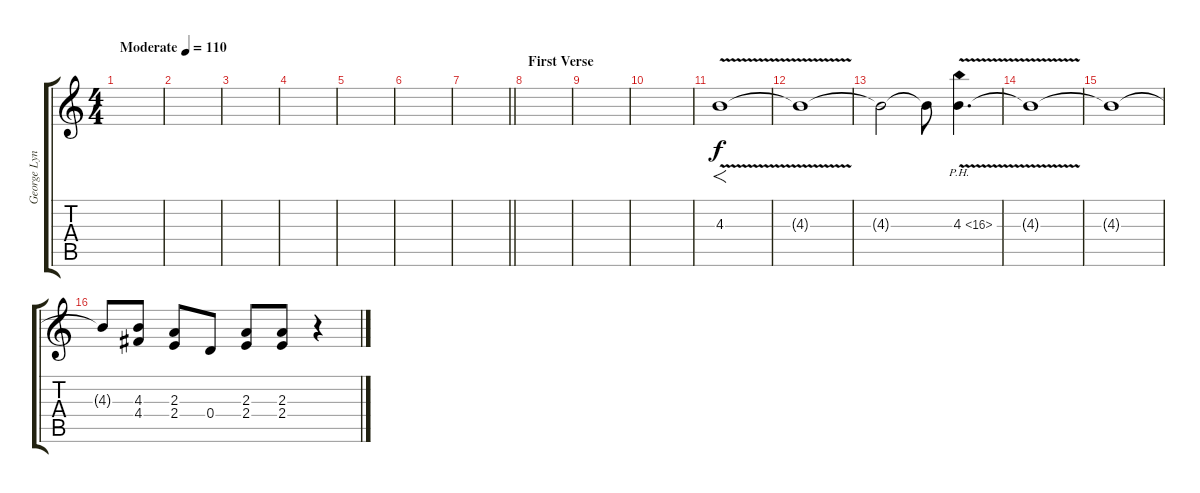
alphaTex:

\track ("George Lynch Lead" "George Lyn") {instrument distortionguitar}
\staff {score tabs}
\tuning (E4 B3 G3 D3 A2 E2) {hide}
\ts (4 4)
\tempo (110 "Moderate")
\clef g2
\ks c
|
|
|
|
|
|
\barLineRight lightlight
|
\section ("" "First Verse")
|
|
|
4.3{v}.1{f} |
4.3{t}.1 |
4.3{t}.2 4.3{t}.8 4.3{ph 12 v}.4{d} |
4.3{t}.1 |
4.3{t}.1 |
4.3{t}.8 (4.3 4.4).8 (2.3 2.4).8 0.4.8 (2.3 2.4).8 (2.3 2.4).8 r.4
